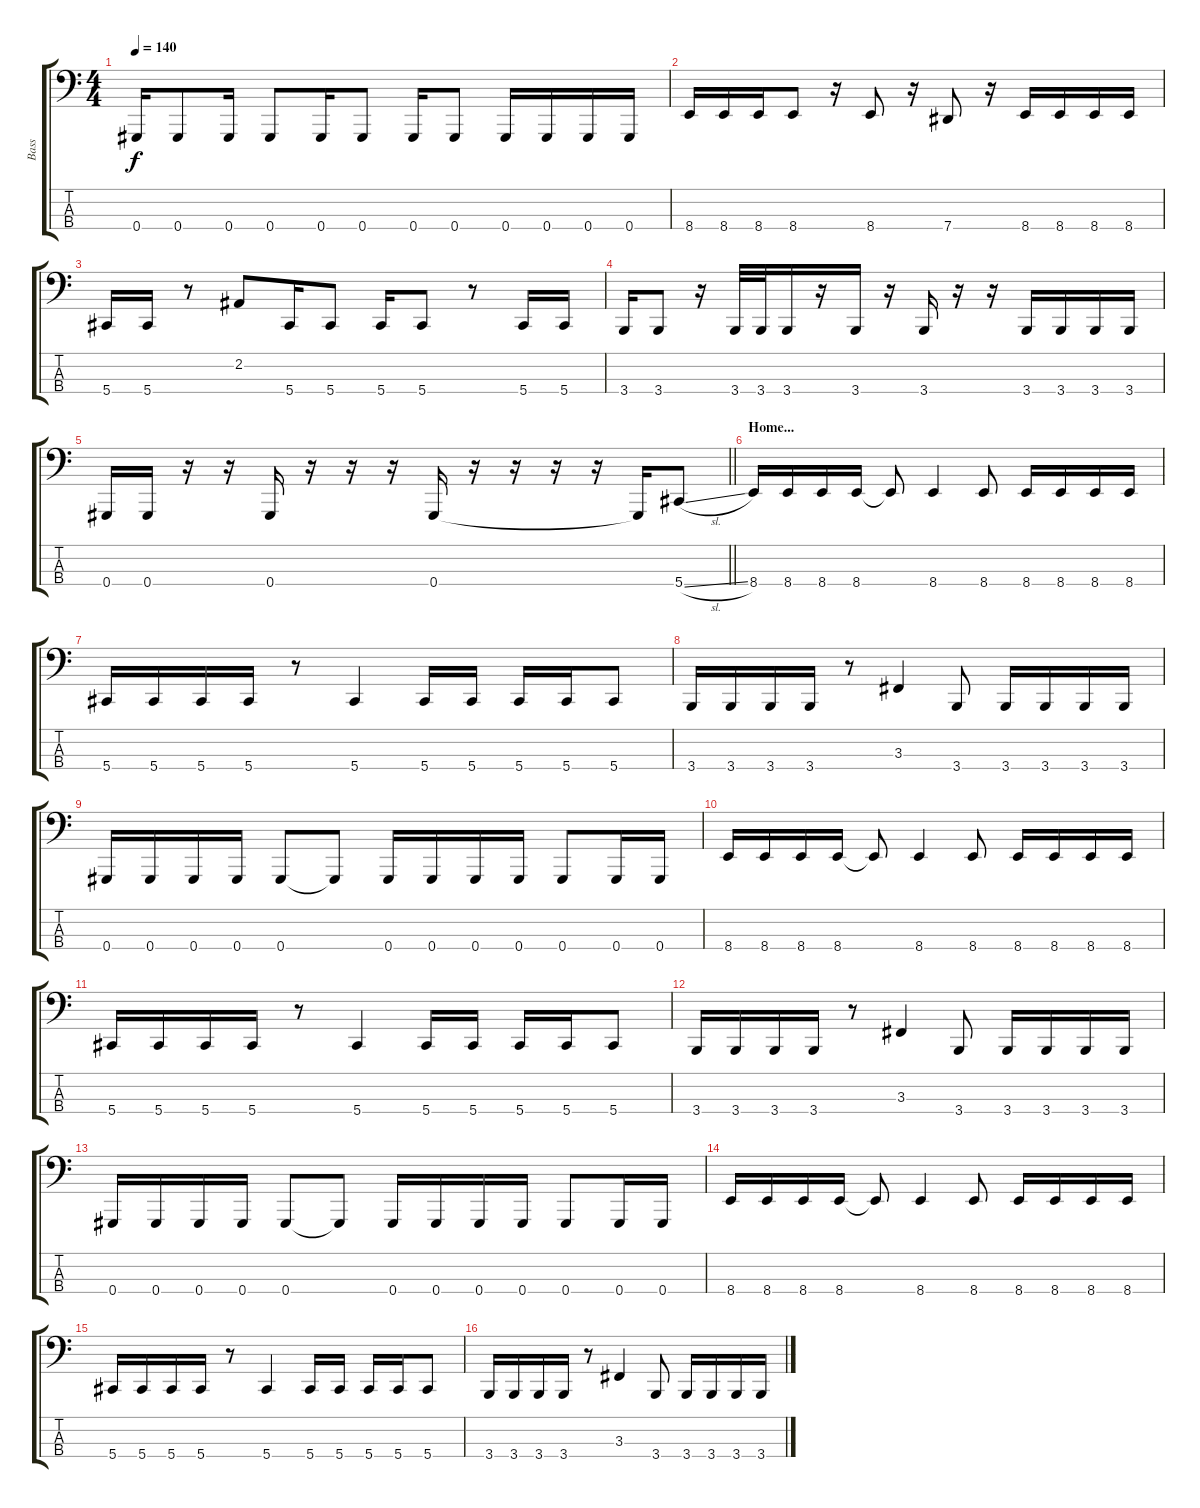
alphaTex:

\track ("Bass" "Bass") {instrument electricbasspick}
\staff {score tabs}
\tuning (Db2 Ab1 Eb1 Ab0) {hide}
\ts (4 4)
\tempo 140
\clef f4
\ks c
0.4.16{dy f} 0.4.8 0.4.16 0.4.8 0.4.16 0.4.8 0.4.16 0.4.8 0.4.16 0.4.16 0.4.16 0.4.16 |
8.4.16 8.4.16 8.4.16 8.4.8 r.16 8.4.8 r.16 7.4.8 r.16 8.4.16 8.4.16 8.4.16 8.4.16 |
5.4.16 5.4.16 r.8 2.2.8 5.4.16 5.4.8 5.4.16 5.4.8 r.8 5.4.16 5.4.16 |
3.4.16 3.4.8 r.16 3.4.32 3.4.32 3.4.16 r.16 3.4.16 r.16 3.4.16 r.16 r.16 3.4.16 3.4.16 3.4.16 3.4.16 |
\barLineRight lightlight
0.4.16 0.4.16 r.16 r.16 0.4.16 r.16 r.16 r.16 0.4.16 r.16 r.16 r.16 r.16 0.4{t}.16 5.4{sl}.8 |
\section ("" "Home...")
8.4.16 8.4.16 8.4.16 8.4.16 8.4{t}.8 8.4.4 8.4.8 8.4.16 8.4.16 8.4.16 8.4.16 |
5.4.16 5.4.16 5.4.16 5.4.16 r.8 5.4.4 5.4.16 5.4.16 5.4.16 5.4.16 5.4.8 |
3.4.16 3.4.16 3.4.16 3.4.16 r.8 3.3.4 3.4.8 3.4.16 3.4.16 3.4.16 3.4.16 |
0.4.16 0.4.16 0.4.16 0.4.16 0.4.8 0.4{t}.8 0.4.16 0.4.16 0.4.16 0.4.16 0.4.8 0.4.16 0.4.16 |
8.4.16 8.4.16 8.4.16 8.4.16 8.4{t}.8 8.4.4 8.4.8 8.4.16 8.4.16 8.4.16 8.4.16 |
5.4.16 5.4.16 5.4.16 5.4.16 r.8 5.4.4 5.4.16 5.4.16 5.4.16 5.4.16 5.4.8 |
3.4.16 3.4.16 3.4.16 3.4.16 r.8 3.3.4 3.4.8 3.4.16 3.4.16 3.4.16 3.4.16 |
0.4.16 0.4.16 0.4.16 0.4.16 0.4.8 0.4{t}.8 0.4.16 0.4.16 0.4.16 0.4.16 0.4.8 0.4.16 0.4.16 |
8.4.16 8.4.16 8.4.16 8.4.16 8.4{t}.8 8.4.4 8.4.8 8.4.16 8.4.16 8.4.16 8.4.16 |
5.4.16 5.4.16 5.4.16 5.4.16 r.8 5.4.4 5.4.16 5.4.16 5.4.16 5.4.16 5.4.8 |
3.4.16 3.4.16 3.4.16 3.4.16 r.8 3.3.4 3.4.8 3.4.16 3.4.16 3.4.16 3.4.16
